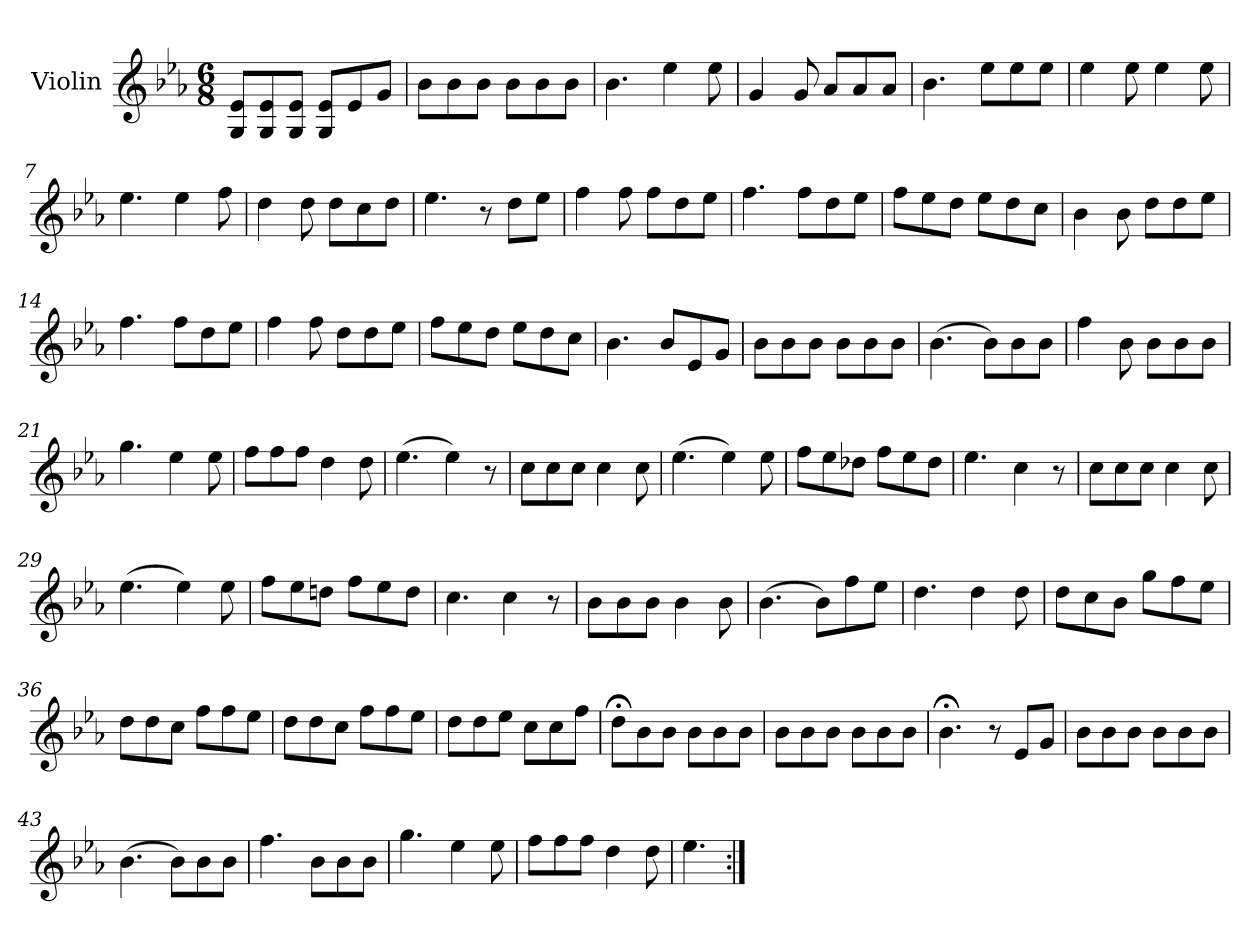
**kern
*part1
*staff1
*I"Violin
*I'Vln.
*clefG2
*k[b-e-a-]
*M6/8
=1
8G/ 8e-/L
8G/ 8e-/
8G/ 8e-/J
8G/ 8e-/L
8e-/
8g/J
=2
8b-\L
8b-\
8b-\J
8b-\L
8b-\
8b-\J
=3
4.b-\
4ee-\
8ee-\
=4
4g/
8g/
8a-/L
8a-/
8a-/J
=5
4.b-\
8ee-\L
8ee-\
8ee-\J
=6
4ee-\
8ee-\
4ee-\
8ee-\
!!LO:LB:g=z
=7
4.ee-\
4ee-\
8ff\
=8
4dd\
8dd\
8dd\L
8cc\
8dd\J
=9
4.ee-\
8r
8dd\L
8ee-\J
=10
4ff\
8ff\
8ff\L
8dd\
8ee-\J
=11
4.ff\
8ff\L
8dd\
8ee-\J
=12
8ff\L
8ee-\
8dd\J
8ee-\L
8dd\
8cc\J
=13
4b-\
8b-\
8dd\L
8dd\
8ee-\J
!!LO:LB:g=z
=14
4.ff\
8ff\L
8dd\
8ee-\J
=15
4ff\
8ff\
8dd\L
8dd\
8ee-\J
=16
8ff\L
8ee-\
8dd\J
8ee-\L
8dd\
8cc\J
=17
4.b-\
8b-/L
8e-/
8g/J
=18
8b-\L
8b-\
8b-\J
8b-\L
8b-\
8b-\J
=19
(>4.b-\
8b-\L)
8b-\
8b-\J
!!LO:LB:g=z
=20
4ff\
8b-\
8b-\L
8b-\
8b-\J
=21
4.gg\
4ee-\
8ee-\
=22
8ff\L
8ff\
8ff\J
4dd\
8dd\
=23
(>4.ee-\
4ee-\)
8r
=24
8cc\L
8cc\
8cc\J
4cc\
8cc\
=25
(>4.ee-\
4ee-\)
8ee-\
=26
8ff\L
8ee-\
8dd-X\J
8ff\L
8ee-\
8dd-\J
!!LO:LB:g=z
=27
4.ee-\
4cc\
8r
=28
8cc\L
8cc\
8cc\J
4cc\
8cc\
=29
(>4.ee-\
4ee-\)
8ee-\
=30
8ff\L
8ee-\
8ddn\J
8ff\L
8ee-\
8dd\J
=31
4.cc\
4cc\
8r
=32
8b-\L
8b-\
8b-\J
4b-\
8b-\
=33
(>4.b-\
8b-\L)
8ff\
8ee-\J
!!LO:LB:g=z
=34
4.dd\
4dd\
8dd\
=35
8dd\L
8cc\
8b-\J
8gg\L
8ff\
8ee-\J
=36
8dd\L
8dd\
8cc\J
8ff\L
8ff\
8ee-\J
=37
8dd\L
8dd\
8cc\J
8ff\L
8ff\
8ee-\J
=38
8dd\L
8dd\
8ee-\J
8cc\L
8cc\
8ff\J
=39
8dd;<\L
8b-\
8b-\J
8b-\L
8b-\
8b-\J
!!LO:LB:g=z
=40
8b-\L
8b-\
8b-\J
8b-\L
8b-\
8b-\J
=41
4.b-;<\
8r
8e-/L
8g/J
=42
8b-\L
8b-\
8b-\J
8b-\L
8b-\
8b-\J
=43
(>4.b-\
8b-\L)
8b-\
8b-\J
=44
4.ff\
8b-\L
8b-\
8b-\J
=45
4.gg\
4ee-\
8ee-\
=46
8ff\L
8ff\
8ff\J
4dd\
8dd\
!!LO:LB:g=z
=47
4.ee-\
=:|!
*-
